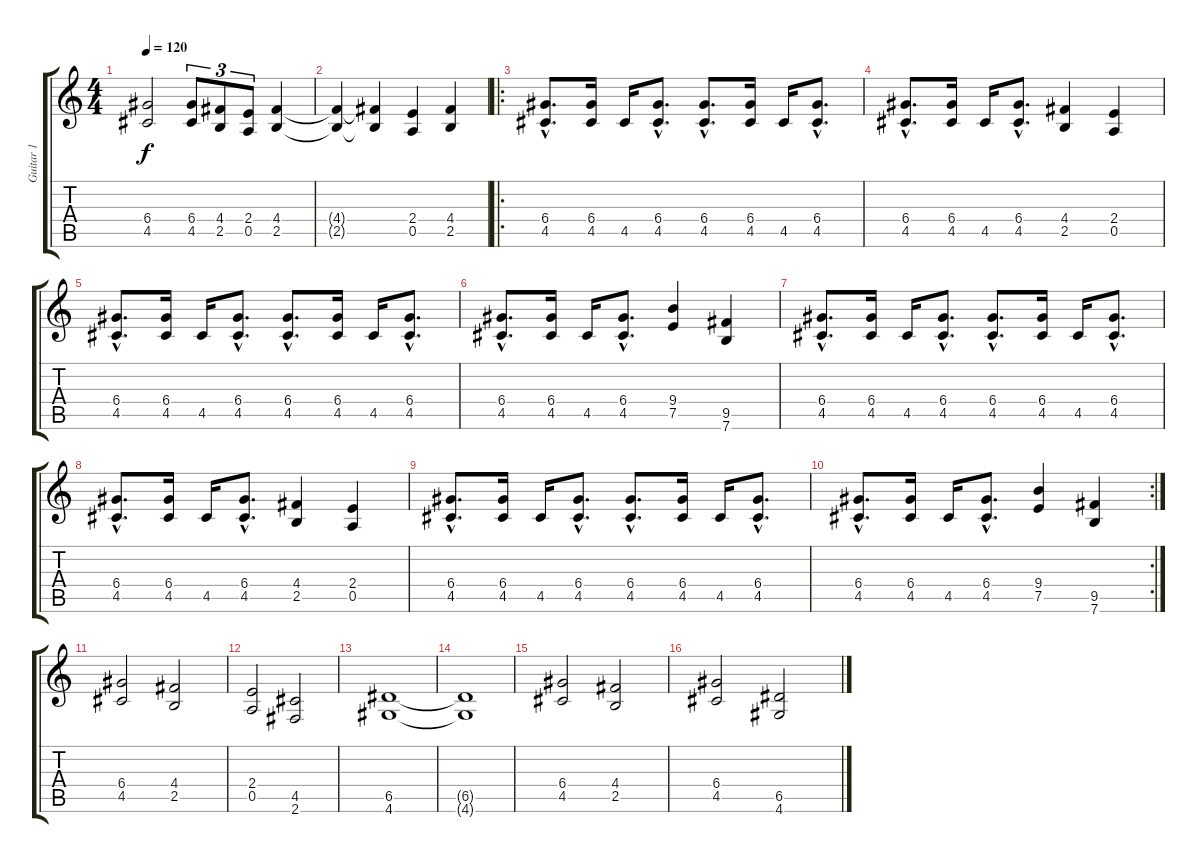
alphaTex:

\track ("Guitar 1" "Guitar 1") {instrument distortionguitar}
\staff {score tabs}
\tuning (E4 B3 G3 D3 A2 E2) {hide}
\ts (4 4)
\tempo 120
\clef g2
\ks c
(6.4 4.5).2{dy f} (6.4 4.5).8{tu (3 2)} (4.4 2.5).8{tu (3 2)} (2.4 0.5).8{tu (3 2)} (4.4 2.5).4 |
(4.4{t} 2.5{t}).4 (4.4{t} 2.5{t}).4 (2.4 0.5).4 (4.4 2.5).4 |
\ro
(6.4{hac} 4.5{hac}).8{d} (6.4 4.5).16 4.5.16 (6.4{hac} 4.5{hac}).8{d} (6.4{hac} 4.5{hac}).8{d} (6.4 4.5).16 4.5.16 (6.4{hac} 4.5{hac}).8{d} |
(6.4{hac} 4.5{hac}).8{d} (6.4 4.5).16 4.5.16 (6.4{hac} 4.5{hac}).8{d} (4.4 2.5).4 (2.4 0.5).4 |
(6.4{hac} 4.5{hac}).8{d} (6.4 4.5).16 4.5.16 (6.4{hac} 4.5{hac}).8{d} (6.4{hac} 4.5{hac}).8{d} (6.4 4.5).16 4.5.16 (6.4{hac} 4.5{hac}).8{d} |
(6.4{hac} 4.5{hac}).8{d} (6.4 4.5).16 4.5.16 (6.4{hac} 4.5{hac}).8{d} (9.4 7.5).4 (9.5 7.6).4 |
(6.4{hac} 4.5{hac}).8{d} (6.4 4.5).16 4.5.16 (6.4{hac} 4.5{hac}).8{d} (6.4{hac} 4.5{hac}).8{d} (6.4 4.5).16 4.5.16 (6.4{hac} 4.5{hac}).8{d} |
(6.4{hac} 4.5{hac}).8{d} (6.4 4.5).16 4.5.16 (6.4{hac} 4.5{hac}).8{d} (4.4 2.5).4 (2.4 0.5).4 |
(6.4{hac} 4.5{hac}).8{d} (6.4 4.5).16 4.5.16 (6.4{hac} 4.5{hac}).8{d} (6.4{hac} 4.5{hac}).8{d} (6.4 4.5).16 4.5.16 (6.4{hac} 4.5{hac}).8{d} |
\rc 2
(6.4{hac} 4.5{hac}).8{d} (6.4 4.5).16 4.5.16 (6.4{hac} 4.5{hac}).8{d} (9.4 7.5).4 (9.5 7.6).4 |
(6.4 4.5).2 (4.4 2.5).2 |
(2.4 0.5).2 (4.5 2.6).2 |
(6.5 4.6).1 |
(6.5{t} 4.6{t}).1 |
(6.4 4.5).2 (4.4 2.5).2 |
(6.4 4.5).2 (6.5 4.6).2
